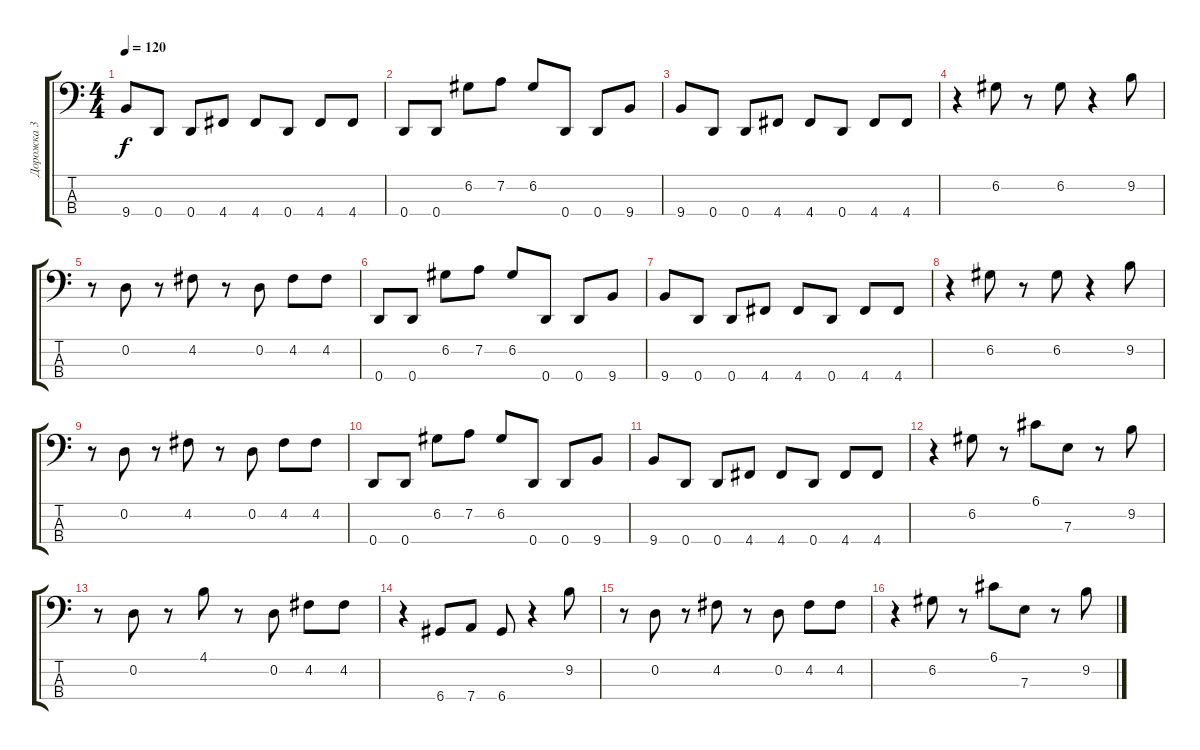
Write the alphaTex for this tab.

\track ("Дорожка 3" "Дорожка 3") {instrument electricbassfinger}
\staff {score tabs}
\tuning (G2 D2 A1 D1) {hide}
\ts (4 4)
\tempo 120
\clef f4
\ks c
9.4.8{dy f} 0.4.8 0.4.8 4.4.8 4.4.8 0.4.8 4.4.8 4.4.8 |
0.4.8 0.4.8 6.2.8 7.2.8 6.2.8 0.4.8 0.4.8 9.4.8 |
9.4.8 0.4.8 0.4.8 4.4.8 4.4.8 0.4.8 4.4.8 4.4.8 |
r.4 6.2.8 r.8 6.2.8 r.4 9.2.8 |
r.8 0.2.8 r.8 4.2.8 r.8 0.2.8 4.2.8 4.2.8 |
0.4.8 0.4.8 6.2.8 7.2.8 6.2.8 0.4.8 0.4.8 9.4.8 |
9.4.8 0.4.8 0.4.8 4.4.8 4.4.8 0.4.8 4.4.8 4.4.8 |
r.4 6.2.8 r.8 6.2.8 r.4 9.2.8 |
r.8 0.2.8 r.8 4.2.8 r.8 0.2.8 4.2.8 4.2.8 |
0.4.8 0.4.8 6.2.8 7.2.8 6.2.8 0.4.8 0.4.8 9.4.8 |
9.4.8 0.4.8 0.4.8 4.4.8 4.4.8 0.4.8 4.4.8 4.4.8 |
r.4 6.2.8 r.8 6.1.8 7.3.8 r.8 9.2.8 |
r.8 0.2.8 r.8 4.1.8 r.8 0.2.8 4.2.8 4.2.8 |
r.4 6.4.8 7.4.8 6.4.8 r.4 9.2.8 |
r.8 0.2.8 r.8 4.2.8 r.8 0.2.8 4.2.8 4.2.8 |
r.4 6.2.8 r.8 6.1.8 7.3.8 r.8 9.2.8
